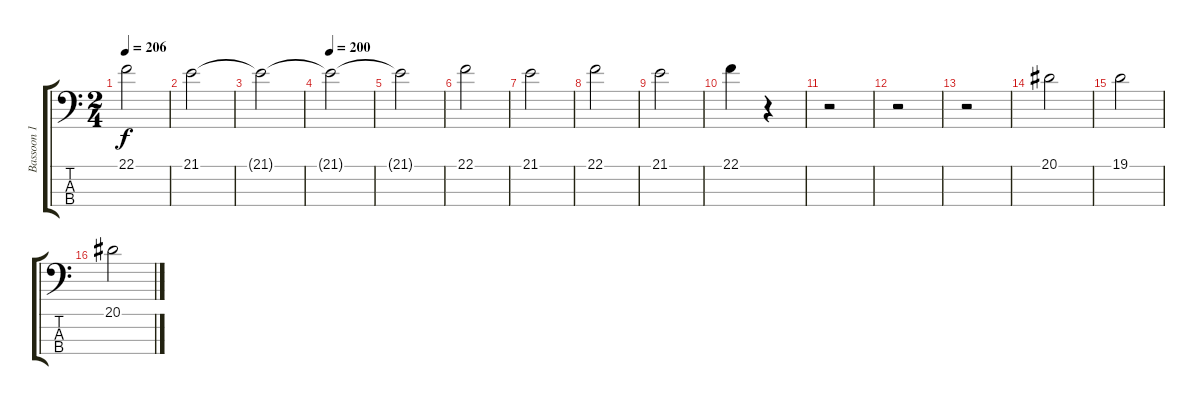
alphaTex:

\track ("Bassoon 1" "Bassoon 1") {instrument bassoon}
\staff {score tabs}
\tuning (G2 D2 A1 E1) {hide}
\ts (2 4)
\tempo 206
\clef f4
\ks c
22.1{t}.2{dy f} |
21.1.2 |
21.1{t}.2 |
\tempo 200
21.1{t}.2 |
21.1{t}.2 |
22.1.2 |
21.1.2 |
22.1.2 |
21.1.2 |
22.1.4 r.4 |
r.2 |
r.2 |
r.2 |
20.1.2 |
19.1.2 |
20.1.2
